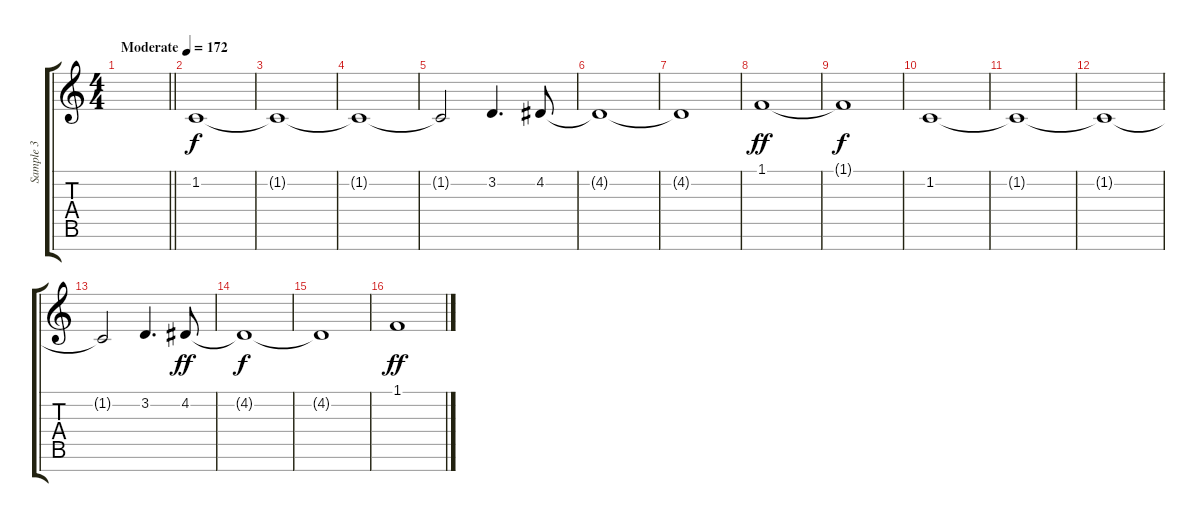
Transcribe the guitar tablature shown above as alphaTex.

\track ("Sample 3" "Sample 3") {instrument stringensemble1}
\staff {score tabs}
\tuning (E4 B3 G3 D3 A2 E2 B1) {hide}
\ts (4 4)
\tempo (172 "Moderate")
\clef g2
\barLineRight lightlight
\ks c
|
\section ("" " ")
1.2.1 |
1.2{t}.1{dy f} |
1.2{t}.1 |
1.2{t}.2 3.2.4{d} 4.2.8 |
4.2{t}.1 |
4.2{t}.1 |
1.1.1{dy ff} |
1.1{t}.1{dy f} |
1.2.1 |
1.2{t}.1 |
1.2{t}.1 |
1.2{t}.2 3.2.4{d} 4.2.8{dy ff} |
4.2{t}.1{dy f} |
4.2{t}.1 |
1.1.1{dy ff}
